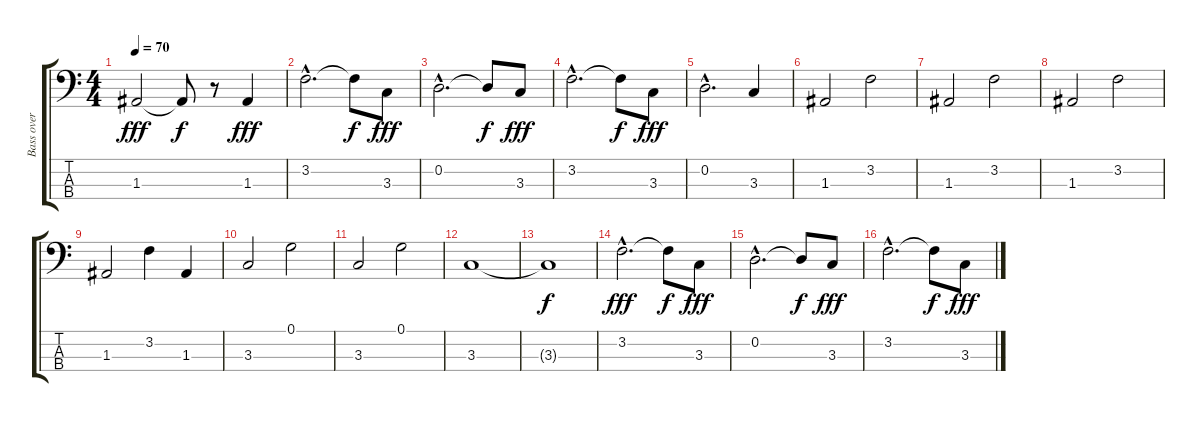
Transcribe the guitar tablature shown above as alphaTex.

\track ("Bass over 1         " "Bass over ") {instrument slapbass1}
\staff {score tabs}
\tuning (G2 D2 A1 E1) {hide}
\ts (4 4)
\tempo 70
\clef f4
\ks c
1.3.2{dy fff} 1.3{t}.8{dy f} r.8 1.3.4{dy fff} |
3.2{hac}.2{d} 3.2{t}.8{dy f} 3.3.8{dy fff} |
0.2{hac}.2{d} 0.2{t}.8{dy f} 3.3.8{dy fff} |
3.2{hac}.2{d} 3.2{t}.8{dy f} 3.3.8{dy fff} |
0.2{hac}.2{d} 3.3.4 |
1.3.2 3.2.2 |
1.3.2 3.2.2 |
1.3.2 3.2.2 |
1.3.2 3.2.4 1.3.4 |
3.3.2 0.1.2 |
3.3.2 0.1.2 |
3.3.1 |
3.3{t}.1{dy f} |
3.2{hac}.2{d dy fff} 3.2{t}.8{dy f} 3.3.8{dy fff} |
0.2{hac}.2{d} 0.2{t}.8{dy f} 3.3.8{dy fff} |
3.2{hac}.2{d} 3.2{t}.8{dy f} 3.3.8{dy fff}
